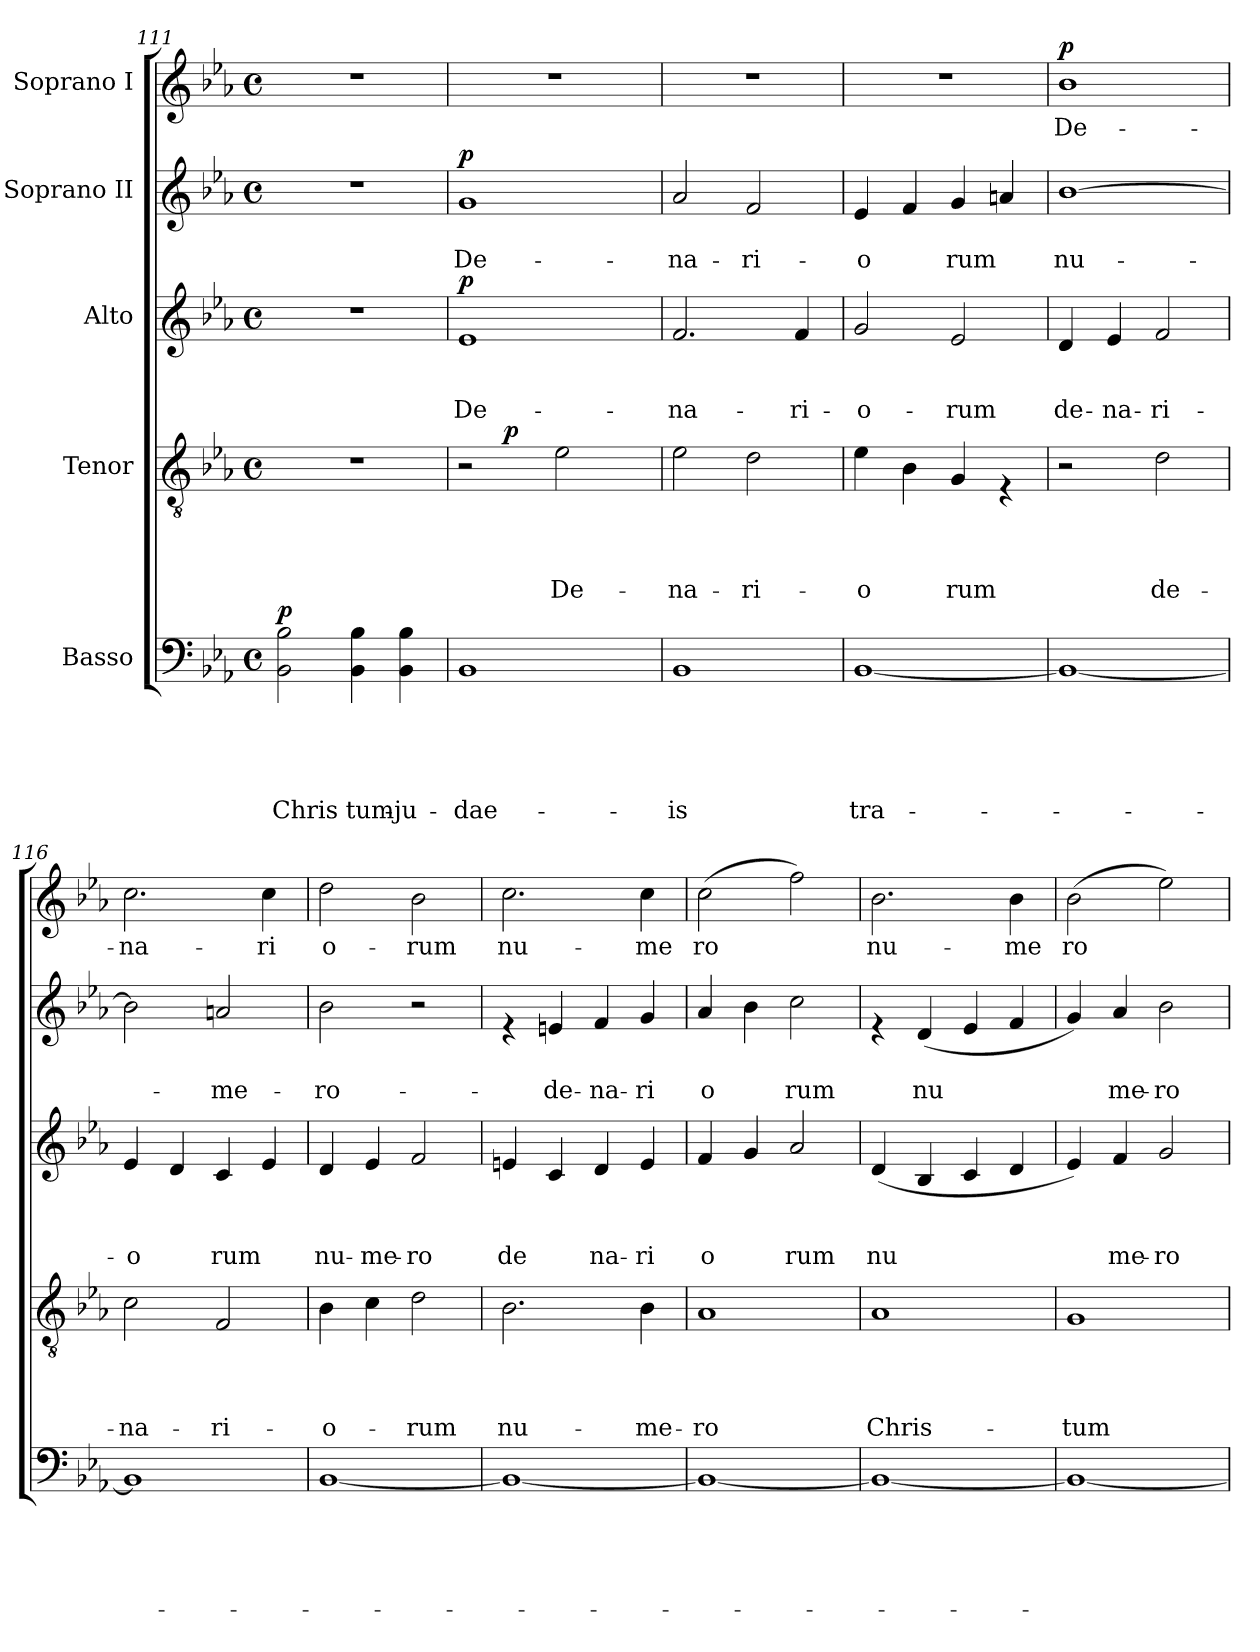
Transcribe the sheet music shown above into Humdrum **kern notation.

**kern	**text	**text	**text	**text	**text	**dynam	**kern	**text	**text	**text	**text	**dynam	**kern	**text	**text	**text	**dynam	**kern	**text	**text	**dynam	**kern	**text	**dynam
*part5	*part5	*part5	*part5	*part5	*part5	*part5	*part4	*part4	*part4	*part4	*part4	*part4	*part3	*part3	*part3	*part3	*part3	*part2	*part2	*part2	*part2	*part1	*part1	*part1
*staff5	*staff5	*staff5	*staff5	*staff5	*staff5	*staff5	*staff4	*staff4	*staff4	*staff4	*staff4	*staff4	*staff3	*staff3	*staff3	*staff3	*staff3	*staff2	*staff2	*staff2	*staff2	*staff1	*staff1	*staff1
*I"Basso	*	*	*	*	*	*	*I"Tenor	*	*	*	*	*	*I"Alto	*	*	*	*	*I"Soprano II	*	*	*	*I"Soprano I	*	*
*clefF4	*	*	*	*	*	*	*clefGv2	*	*	*	*	*	*clefG2	*	*	*	*	*clefG2	*	*	*	*clefG2	*	*
*k[b-e-a-]	*	*	*	*	*	*	*k[b-e-a-]	*	*	*	*	*	*k[b-e-a-]	*	*	*	*	*k[b-e-a-]	*	*	*	*k[b-e-a-]	*	*
*E-:	*	*	*	*	*	*	*E-:	*	*	*	*	*	*E-:	*	*	*	*	*E-:	*	*	*	*E-:	*	*
*M4/4	*	*	*	*	*	*	*M4/4	*	*	*	*	*	*M4/4	*	*	*	*	*M4/4	*	*	*	*M4/4	*	*
*met(c)	*	*	*	*	*	*	*met(c)	*	*	*	*	*	*met(c)	*	*	*	*	*met(c)	*	*	*	*met(c)	*	*
=111	=111	=111	=111	=111	=111	=111	=111	=111	=111	=111	=111	=111	=111	=111	=111	=111	=111	=111	=111	=111	=111	=111	=111	=111
!	!	!	!	!	!LO:LY:b	!LO:DY:a	!	!	!	!	!	!	!	!	!	!	!	!	!	!	!	!	!	!
2BB-\ 2B-\	.	.	.	.	-Chris	p	1r	.	.	.	.	.	1r	.	.	.	.	1r	.	.	.	1r	.	.
!	!	!	!	!	!LO:LY:b	!	!	!	!	!	!	!	!	!	!	!	!	!	!	!	!	!	!	!
4BB-\ 4B-\	.	.	.	.	tum-	.	.	.	.	.	.	.	.	.	.	.	.	.	.	.	.	.	.	.
!	!	!	!	!	!LO:LY:b	!	!	!	!	!	!	!	!	!	!	!	!	!	!	!	!	!	!	!
4BB-\ 4B-\	.	.	.	.	-ju-	.	.	.	.	.	.	.	.	.	.	.	.	.	.	.	.	.	.	.
=112	=112	=112	=112	=112	=112	=112	=112	=112	=112	=112	=112	=112	=112	=112	=112	=112	=112	=112	=112	=112	=112	=112	=112	=112
!	!	!	!	!	!LO:LY:b	!	!	!	!	!	!	!	!	!	!	!LO:LY:b	!LO:DY:a	!	!	!LO:LY:b	!LO:DY:a	!	!	!
*	*	*	*	*	*	*	*^	*	*	*	*	*	*	*	*	*	*	*	*	*	*	*	*	*
1BB-	.	.	.	.	-dae-	.	2r	8..ryy	.	.	.	.	.	1e-	.	.	-De-	p	1g	.	-De-	p	1r	.	.
!	!	!	!	!	!	!	!	!	!	!	!	!	!LO:DY:a	!	!	!	!	!	!	!	!	!	!	!	!
.	.	.	.	.	.	.	.	2ryy	.	.	.	.	p	.	.	.	.	.	.	.	.	.	.	.	.
!	!	!	!	!	!	!	!	!	!	!	!	!LO:LY:b	!	!	!	!	!	!	!	!	!	!	!	!	!
.	.	.	.	.	.	.	2e-\	.	.	.	.	-De-	.	.	.	.	.	.	.	.	.	.	.	.	.
.	.	.	.	.	.	.	.	4ryy	.	.	.	.	.	.	.	.	.	.	.	.	.	.	.	.	.
.	.	.	.	.	.	.	.	32ryy	.	.	.	.	.	.	.	.	.	.	.	.	.	.	.	.	.
=113	=113	=113	=113	=113	=113	=113	=113	=113	=113	=113	=113	=113	=113	=113	=113	=113	=113	=113	=113	=113	=113	=113	=113	=113	=113
!	!	!	!	!	!LO:LY:b	!	!	!	!	!	!	!LO:LY:b	!	!	!	!	!LO:LY:b	!	!	!	!LO:LY:b	!	!	!	!
*	*	*	*	*	*	*	*v	*v	*	*	*	*	*	*	*	*	*	*	*	*	*	*	*	*	*
1BB-	.	.	.	.	-is	.	2e-\	.	.	.	-na-	.	2.f/	.	.	-na-	.	2a-/	.	-na-	.	1r	.	.
!	!	!	!	!	!	!	!	!	!	!	!LO:LY:b	!	!	!	!	!	!	!	!	!LO:LY:b	!	!	!	!
.	.	.	.	.	.	.	2d\	.	.	.	-ri-	.	.	.	.	.	.	2f/	.	-ri-	.	.	.	.
!	!	!	!	!	!	!	!	!	!	!	!	!	!	!	!	!LO:LY:b	!	!	!	!	!	!	!	!
.	.	.	.	.	.	.	.	.	.	.	.	.	4f/	.	.	-ri-	.	.	.	.	.	.	.	.
=114	=114	=114	=114	=114	=114	=114	=114	=114	=114	=114	=114	=114	=114	=114	=114	=114	=114	=114	=114	=114	=114	=114	=114	=114
!	!	!	!	!	!LO:LY:b	!	!	!	!	!	!LO:LY:b	!	!	!	!	!LO:LY:b	!	!	!	!LO:LY:b	!	!	!	!
[<1BB-	.	.	.	.	tra-	.	4e-\	.	.	.	-o	.	2g/	.	.	-o-	.	4e-/	.	-o	.	1r	.	.
.	.	.	.	.	.	.	4B-\	.	.	.	.	.	.	.	.	.	.	4f/	.	.	.	.	.	.
!	!	!	!	!	!	!	!	!	!	!	!LO:LY:b	!	!	!	!	!LO:LY:b	!	!	!	!LO:LY:b	!	!	!	!
.	.	.	.	.	.	.	4G/	.	.	.	rum	.	2e-/	.	.	-rum	.	4g/	.	rum	.	.	.	.
.	.	.	.	.	.	.	4rE	.	.	.	.	.	.	.	.	.	.	4an/	.	.	.	.	.	.
=115	=115	=115	=115	=115	=115	=115	=115	=115	=115	=115	=115	=115	=115	=115	=115	=115	=115	=115	=115	=115	=115	=115	=115	=115
!	!	!	!	!	!	!	!	!	!	!	!	!	!	!	!	!LO:LY:b	!	!	!	!LO:LY:b	!	!	!LO:LY:b	!LO:DY:a
1BB-_	.	.	.	.	.	.	2r	.	.	.	.	.	4d/	.	.	de-	.	[>1b-	.	nu-	.	1b-	-De-	p
!	!	!	!	!	!	!	!	!	!	!	!	!	!	!	!	!LO:LY:b	!	!	!	!	!	!	!	!
.	.	.	.	.	.	.	.	.	.	.	.	.	4e-/	.	.	-na-	.	.	.	.	.	.	.	.
!	!	!	!	!	!	!	!	!	!	!	!LO:LY:b	!	!	!	!	!LO:LY:b	!	!	!	!	!	!	!	!
.	.	.	.	.	.	.	2d\	.	.	.	de-	.	2f/	.	.	-ri-	.	.	.	.	.	.	.	.
=116	=116	=116	=116	=116	=116	=116	=116	=116	=116	=116	=116	=116	=116	=116	=116	=116	=116	=116	=116	=116	=116	=116	=116	=116
!	!	!	!	!	!	!	!	!	!	!	!LO:LY:b	!	!	!	!	!LO:LY:b	!	!	!	!	!	!	!LO:LY:b	!
1BB-]	.	.	.	.	.	.	2c\	.	.	.	-na-	.	4e-/	.	.	-o	.	2b-\]	.	.	.	2.cc\	-na-	.
.	.	.	.	.	.	.	.	.	.	.	.	.	4d/	.	.	.	.	.	.	.	.	.	.	.
!	!	!	!	!	!	!	!	!	!	!	!LO:LY:b	!	!	!	!	!LO:LY:b	!	!	!	!LO:LY:b	!	!	!	!
.	.	.	.	.	.	.	2F/	.	.	.	-ri-	.	4c/	.	.	rum	.	2an/	.	-me-	.	.	.	.
!	!	!	!	!	!	!	!	!	!	!	!	!	!	!	!	!	!	!	!	!	!	!	!LO:LY:b	!
.	.	.	.	.	.	.	.	.	.	.	.	.	4e-/	.	.	.	.	.	.	.	.	4cc\	-ri	.
!!LO:PB:g=z
=117	=117	=117	=117	=117	=117	=117	=117	=117	=117	=117	=117	=117	=117	=117	=117	=117	=117	=117	=117	=117	=117	=117	=117	=117
!	!	!	!	!	!	!	!	!	!	!	!LO:LY:b	!	!	!	!	!LO:LY:b	!	!	!	!LO:LY:b	!	!	!LO:LY:b	!
[<1BB-	.	.	.	.	.	.	4B-\	.	.	.	-o-	.	4d/	.	.	nu-	.	2b-\	.	-ro-	.	2dd\	o-	.
!	!	!	!	!	!	!	!	!	!	!	!	!	!	!	!	!LO:LY:b	!	!	!	!	!	!	!	!
.	.	.	.	.	.	.	4c\	.	.	.	.	.	4e-/	.	.	-me-	.	.	.	.	.	.	.	.
!	!	!	!	!	!	!	!	!	!	!	!LO:LY:b	!	!	!	!	!LO:LY:b	!	!	!	!	!	!	!LO:LY:b	!
.	.	.	.	.	.	.	2d\	.	.	.	-rum	.	2f/	.	.	-ro	.	2r	.	.	.	2b-\	-rum	.
=118	=118	=118	=118	=118	=118	=118	=118	=118	=118	=118	=118	=118	=118	=118	=118	=118	=118	=118	=118	=118	=118	=118	=118	=118
!	!	!	!	!	!	!	!	!	!	!	!LO:LY:b	!	!	!	!	!LO:LY:b	!	!	!	!	!	!	!LO:LY:b	!
1BB-_	.	.	.	.	.	.	2.B-\	.	.	.	nu-	.	4en/	.	.	de	.	4re	.	.	.	2.cc\	nu-	.
!	!	!	!	!	!	!	!	!	!	!	!	!	!	!	!	!	!	!	!	!LO:LY:b	!	!	!	!
.	.	.	.	.	.	.	.	.	.	.	.	.	4c/	.	.	.	.	4en/	.	-de-	.	.	.	.
!	!	!	!	!	!	!	!	!	!	!	!	!	!	!	!	!LO:LY:b	!	!	!	!LO:LY:b	!	!	!	!
.	.	.	.	.	.	.	.	.	.	.	.	.	4d/	.	.	na-	.	4f/	.	-na-	.	.	.	.
!	!	!	!	!	!	!	!	!	!	!	!LO:LY:b	!	!	!	!	!LO:LY:b	!	!	!	!LO:LY:b	!	!	!LO:LY:b	!
.	.	.	.	.	.	.	4B-\	.	.	.	-me-	.	4e/	.	.	-ri	.	4g/	.	-ri	.	4cc\	-me	.
=119	=119	=119	=119	=119	=119	=119	=119	=119	=119	=119	=119	=119	=119	=119	=119	=119	=119	=119	=119	=119	=119	=119	=119	=119
!	!	!	!	!	!	!	!	!	!	!	!LO:LY:b	!	!	!	!	!LO:LY:b	!	!	!	!LO:LY:b	!	!	!LO:LY:b	!
1BB-_	.	.	.	.	.	.	1A-	.	.	.	-ro	.	4f/	.	.	o	.	4a-/	.	o	.	(>2cc\	ro	.
.	.	.	.	.	.	.	.	.	.	.	.	.	4g/	.	.	.	.	4b-\	.	.	.	.	.	.
!	!	!	!	!	!	!	!	!	!	!	!	!	!	!	!	!LO:LY:b	!	!	!	!LO:LY:b	!	!	!	!
.	.	.	.	.	.	.	.	.	.	.	.	.	2a-/	.	.	rum	.	2cc\	.	rum	.	2ff\)	.	.
=120	=120	=120	=120	=120	=120	=120	=120	=120	=120	=120	=120	=120	=120	=120	=120	=120	=120	=120	=120	=120	=120	=120	=120	=120
!	!	!	!	!	!	!	!	!	!	!	!LO:LY:b	!	!	!	!	!LO:LY:b	!	!	!	!	!	!	!LO:LY:b	!
1BB-_	.	.	.	.	.	.	1A-	.	.	.	Chris-	.	(<4d/	.	.	nu	.	4re	.	.	.	2.b-\	nu-	.
!	!	!	!	!	!	!	!	!	!	!	!	!	!	!	!	!	!	!	!	!LO:LY:b	!	!	!	!
.	.	.	.	.	.	.	.	.	.	.	.	.	4B-/	.	.	.	.	(<4d/	.	nu	.	.	.	.
.	.	.	.	.	.	.	.	.	.	.	.	.	4c/	.	.	.	.	4e-/	.	.	.	.	.	.
!	!	!	!	!	!	!	!	!	!	!	!	!	!	!	!	!	!	!	!	!	!	!	!LO:LY:b	!
.	.	.	.	.	.	.	.	.	.	.	.	.	4d/	.	.	.	.	4f/	.	.	.	4b-\	-me	.
=121	=121	=121	=121	=121	=121	=121	=121	=121	=121	=121	=121	=121	=121	=121	=121	=121	=121	=121	=121	=121	=121	=121	=121	=121
!	!	!	!	!	!	!	!	!	!	!	!LO:LY:b	!	!	!	!	!	!	!	!	!	!	!	!LO:LY:b	!
1BB-_	.	.	.	.	.	.	1G	.	.	.	-tum	.	4e-/)	.	.	.	.	4g/)	.	.	.	(>2b-\	ro	.
!	!	!	!	!	!	!	!	!	!	!	!	!	!	!	!	!LO:LY:b	!	!	!	!LO:LY:b	!	!	!	!
.	.	.	.	.	.	.	.	.	.	.	.	.	4f/	.	.	me-	.	4a-/	.	me-	.	.	.	.
!	!	!	!	!	!	!	!	!	!	!	!	!	!	!	!	!LO:LY:b	!	!	!	!LO:LY:b	!	!	!	!
.	.	.	.	.	.	.	.	.	.	.	.	.	2g/	.	.	-ro	.	2b-\	.	-ro	.	2ee-\)	.	.
=	=	=	=	=	=	=	=	=	=	=	=	=	=	=	=	=	=	=	=	=	=	=	=	=
*-	*-	*-	*-	*-	*-	*-	*-	*-	*-	*-	*-	*-	*-	*-	*-	*-	*-	*-	*-	*-	*-	*-	*-	*-
